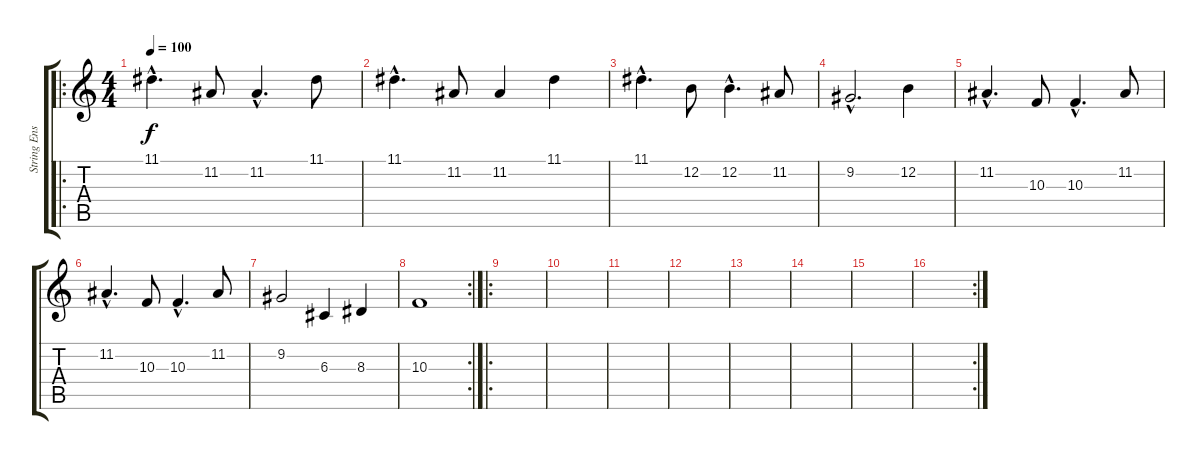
\track ("String Ensemble 2" "String Ens") {instrument stringensemble1}
\staff {score tabs}
\tuning (E4 B3 G3 D3 A2 E2) {hide}
\ro
\ts (4 4)
\tempo 100
\clef g2
\ks c
11.1{hac}.4{d dy f} 11.2.8 11.2{hac}.4{d} 11.1.8 |
11.1{hac}.4{d} 11.2.8 11.2.4 11.1.4 |
11.1{hac}.4{d} 12.2.8 12.2{hac}.4{d} 11.2.8 |
9.2{hac}.2{d} 12.2.4 |
11.2{hac}.4{d} 10.3.8 10.3{hac}.4{d} 11.2.8 |
11.2{hac}.4{d} 10.3.8 10.3{hac}.4{d} 11.2.8 |
9.2.2 6.3.4 8.3.4 |
\rc 2
10.3.1 |
\ro
|
|
|
|
|
|
|
\rc 2
